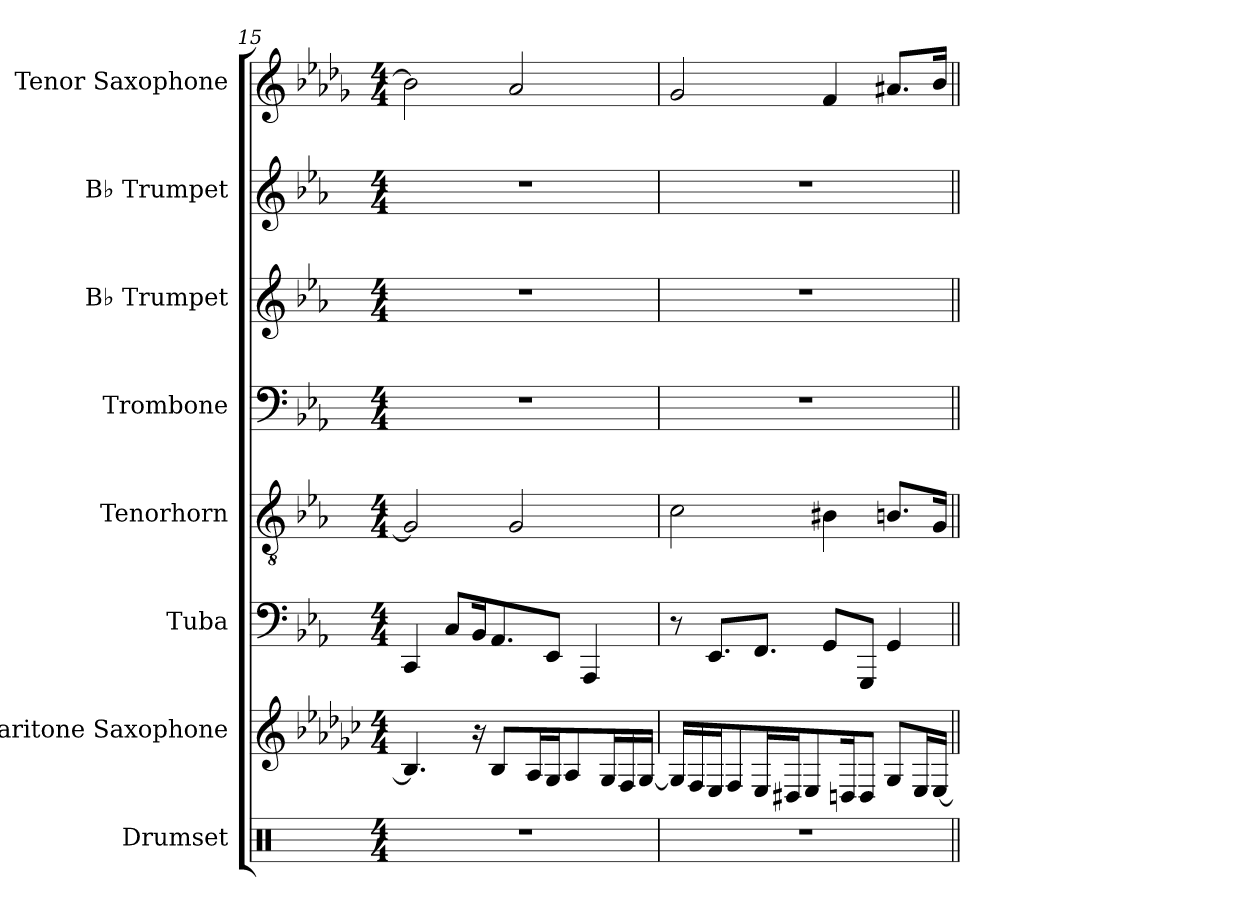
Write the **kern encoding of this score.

**kern	**kern	**kern	**kern	**kern	**kern	**kern	**kern
*part8	*part7	*part6	*part5	*part4	*part3	*part2	*part1
*staff8	*staff7	*staff6	*staff5	*staff4	*staff3	*staff2	*staff1
*I"Drumset	*I"Baritone Saxophone	*I"Tuba	*I"Tenorhorn	*I"Trombone	*I"B♭ Trumpet	*I"B♭ Trumpet	*I"Tenor Saxophone
*I'D. Set	*I'Bar. Sax.	*I'Tba.	*I'Tenh.	*I'Tbn.	*I'B♭ Tpt.	*I'B♭ Tpt.	*I'T. Sax.
*clefX	*clefG2	*clefF4	*clefGv2	*clefF4	*clefG2	*clefG2	*clefG2
*	*ITrd12c21	*	*ITrd1c2	*	*ITrd1c2	*ITrd1c2	*ITrd8c14
*k[]	*k[b-e-a-d-g-c-]	*k[b-e-a-]	*k[b-e-a-d-g-]	*k[b-e-a-]	*k[b-e-a-d-g-]	*k[b-e-a-d-g-]	*k[b-e-a-d-g-]
*M4/4	*M4/4	*M4/4	*M4/4	*M4/4	*M4/4	*M4/4	*M4/4
=15	=15	=15	=15	=15	=15	=15	=15
1r	4.BB-]	4CC	2F]	1r	1r	1r	2B-]
.	.	8CL	.	.	.	.	.
.	16r	16BB-K	.	.	.	.	.
.	8BB-L	8.AA-	.	.	.	.	.
.	.	.	2F	.	.	.	2A-
.	16AA-L	.	.	.	.	.	.
.	16GG-J	8EE-J	.	.	.	.	.
.	8AA-	.	.	.	.	.	.
.	.	4AAA-	.	.	.	.	.
.	16GG-L	.	.	.	.	.	.
.	16FF	.	.	.	.	.	.
.	[16GG-JJ	.	.	.	.	.	.
=16	=16	=16	=16	=16	=16	=16	=16
1r	16GG-LL]	8r	2B-	1r	1r	1r	2G-
.	16FF	.	.	.	.	.	.
.	16EE-J	8.EE-L	.	.	.	.	.
.	8FF	.	.	.	.	.	.
.	16EE-L	8.FFJ	.	.	.	.	.
.	16DD#XJ	.	.	.	.	.	.
.	8EE-	.	.	.	.	.	.
.	.	8GGL	4A#X	.	.	.	4F
.	16DDK	.	.	.	.	.	.
.	8DDJ	8GGGJ	.	.	.	.	.
.	8GG-L	4GG	8.AL	.	.	.	8.A#XL
.	16EE-L	.	.	.	.	.	.
.	[16EE-JJ	.	16FJk	.	.	.	16B-Jk
=||	=||	=||	=||	=||	=||	=||	=||
*-	*-	*-	*-	*-	*-	*-	*-
